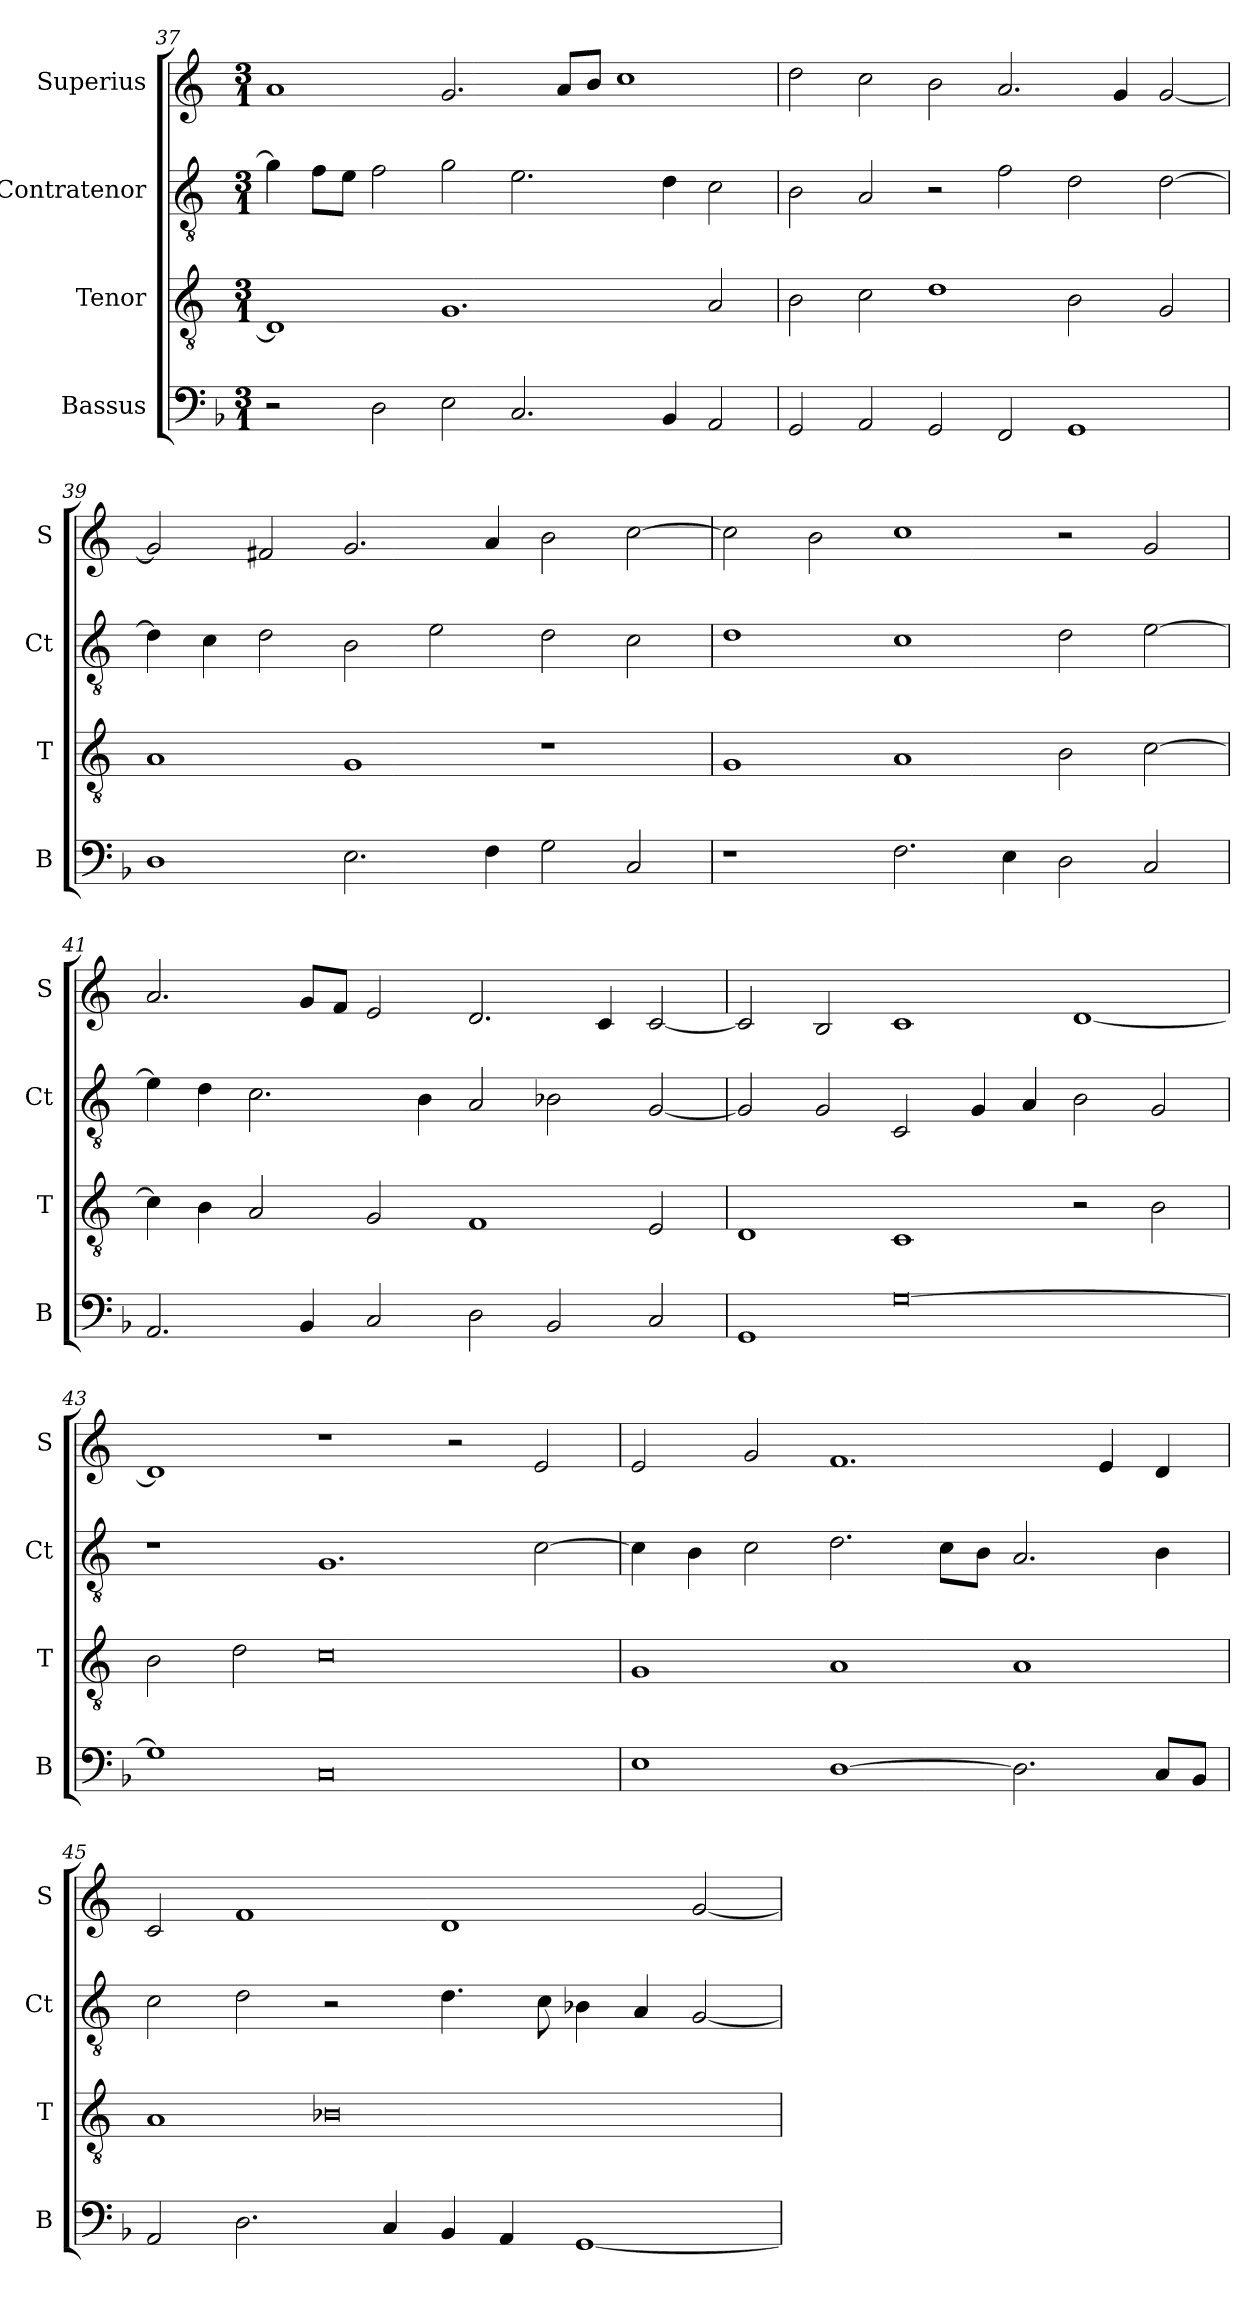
**kern	**kern	**kern	**kern
*part4	*part3	*part2	*part1
*staff4	*staff3	*staff2	*staff1
*I"Bassus	*I"Tenor	*I"Contratenor	*I"Superius
*I'B	*I'T	*I'Ct	*I'S
*clefF4	*clefGv2	*clefGv2	*clefG2
*k[b-]	*k[]	*k[]	*k[]
*M3/1	*M3/1	*M3/1	*M3/1
=37	=37	=37	=37
2r	1D]	4g]	1a
.	.	8fL	.
.	.	8eJ	.
2D	.	2f	.
2E	1.G	2g	2.g
2.C	.	2.e	.
.	.	.	8a/L
.	.	.	8b/J
.	.	.	1cc
4BB-	.	4d	.
2AA	2A	2c	.
=38	=38	=38	=38
2GG	2B	2B	2dd
2AA	2c	2A	2cc
2GG	1d	2r	2b
2FF	.	2f	2.a
1GG	2B	2d	.
.	.	.	4g
.	2G	[2d	[2g
=39	=39	=39	=39
1D	1A	4d]	2g]
.	.	4c	.
.	.	2d	2f#X
2.E	1G	2B	2.g
.	.	2e	.
4F	.	.	4a
2G	1r	2d	2b
2C	.	2c	[2cc
=40	=40	=40	=40
1r	1G	1d	2cc]
.	.	.	2b
2.F	1A	1c	1cc
4E	.	.	.
2D	2B	2d	2r
2C	[2c	[2e	2g
=41	=41	=41	=41
2.AA	4c]	4e]	2.a
.	4B	4d	.
.	2A	2.c	.
4BB-	.	.	8gL
.	.	.	8fJ
2C	2G	.	2e
.	.	4B	.
2D	1F	2A	2.d
2BB-	.	2B-X	.
.	.	.	4c
2C	2E	[2G	[2c
=42	=42	=42	=42
1GG	1D	2G]	2c]
.	.	2G	2B
[0G	1C	2C	1c
.	.	4G	.
.	.	4A	.
.	2r	2B	[1d
.	2B	2G	.
=43	=43	=43	=43
1G]	2B	1r	1d]
.	2d	.	.
0C	0c	1.G	1r
.	.	.	2r
.	.	[2c	2e
=44	=44	=44	=44
1E	1G	4c]	2e
.	.	4B	.
.	.	2c	2g
[1D	1A	2.d	1.f
.	.	8c\L	.
.	.	8B\J	.
2.D]	1A	2.A	.
.	.	.	4e
8CL	.	4B	4d
8BB-J	.	.	.
=45	=45	=45	=45
2AA	1A	2c	2c
2.D	.	2d	1f
.	0B-X	2r	.
4C	.	.	.
4BB-	.	4.d	1d
4AA	.	.	.
.	.	8c	.
[1GG	.	4B-X	.
.	.	4A	.
.	.	[2G	[2g
=	=	=	=
*-	*-	*-	*-
